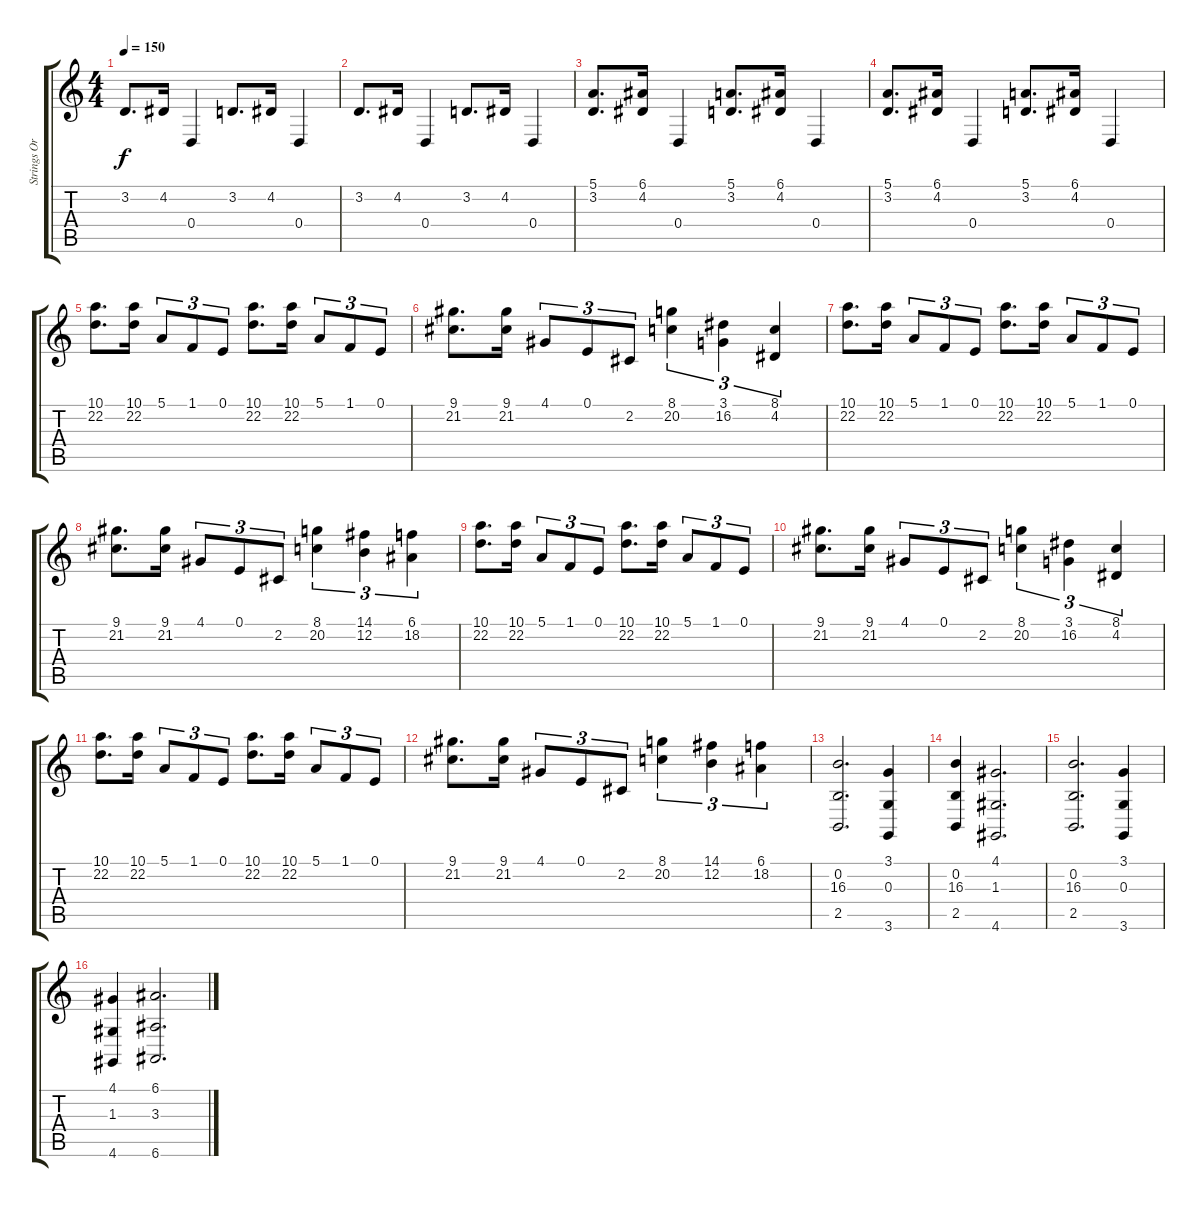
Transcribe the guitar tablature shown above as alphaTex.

\track ("Strings Orchestra" "Strings Or") {instrument stringensemble1}
\staff {score tabs}
\tuning (E4 B3 G3 D3 A2 E2) {hide}
\ts (4 4)
\tempo 150
\clef g2
\ks c
3.2.8{d dy f} 4.2.16 0.4.4 3.2.8{d} 4.2.16 0.4.4 |
3.2.8{d} 4.2.16 0.4.4 3.2.8{d} 4.2.16 0.4.4 |
(5.1 3.2).8{d} (6.1 4.2).16 0.4.4 (5.1 3.2).8{d} (6.1 4.2).16 0.4.4 |
(5.1 3.2).8{d} (6.1 4.2).16 0.4.4 (5.1 3.2).8{d} (6.1 4.2).16 0.4.4 |
(10.1 22.2).8{d} (10.1 22.2).16 5.1.8{tu (3 2)} 1.1.8{tu (3 2)} 0.1.8{tu (3 2)} (10.1 22.2).8{d} (10.1 22.2).16 5.1.8{tu (3 2)} 1.1.8{tu (3 2)} 0.1.8{tu (3 2)} |
(9.1 21.2).8{d} (9.1 21.2).16 4.1.8{tu (3 2)} 0.1.8{tu (3 2)} 2.2.8{tu (3 2)} (8.1 20.2).4{tu (3 2)} (3.1 16.2).4{tu (3 2)} (8.1 4.2).4{tu (3 2)} |
(10.1 22.2).8{d} (10.1 22.2).16 5.1.8{tu (3 2)} 1.1.8{tu (3 2)} 0.1.8{tu (3 2)} (10.1 22.2).8{d} (10.1 22.2).16 5.1.8{tu (3 2)} 1.1.8{tu (3 2)} 0.1.8{tu (3 2)} |
(9.1 21.2).8{d} (9.1 21.2).16 4.1.8{tu (3 2)} 0.1.8{tu (3 2)} 2.2.8{tu (3 2)} (8.1 20.2).4{tu (3 2)} (14.1 12.2).4{tu (3 2)} (6.1 18.2).4{tu (3 2)} |
(10.1 22.2).8{d} (10.1 22.2).16 5.1.8{tu (3 2)} 1.1.8{tu (3 2)} 0.1.8{tu (3 2)} (10.1 22.2).8{d} (10.1 22.2).16 5.1.8{tu (3 2)} 1.1.8{tu (3 2)} 0.1.8{tu (3 2)} |
(9.1 21.2).8{d} (9.1 21.2).16 4.1.8{tu (3 2)} 0.1.8{tu (3 2)} 2.2.8{tu (3 2)} (8.1 20.2).4{tu (3 2)} (3.1 16.2).4{tu (3 2)} (8.1 4.2).4{tu (3 2)} |
(10.1 22.2).8{d} (10.1 22.2).16 5.1.8{tu (3 2)} 1.1.8{tu (3 2)} 0.1.8{tu (3 2)} (10.1 22.2).8{d} (10.1 22.2).16 5.1.8{tu (3 2)} 1.1.8{tu (3 2)} 0.1.8{tu (3 2)} |
(9.1 21.2).8{d} (9.1 21.2).16 4.1.8{tu (3 2)} 0.1.8{tu (3 2)} 2.2.8{tu (3 2)} (8.1 20.2).4{tu (3 2)} (14.1 12.2).4{tu (3 2)} (6.1 18.2).4{tu (3 2)} |
(0.2 16.3 2.5).2{d} (3.1 0.3 3.6).4 |
(0.2 16.3 2.5).4 (4.1 1.3 4.6).2{d} |
(0.2 16.3 2.5).2{d} (3.1 0.3 3.6).4 |
(4.1 1.3 4.6).4 (6.1 3.3 6.6).2{d}
